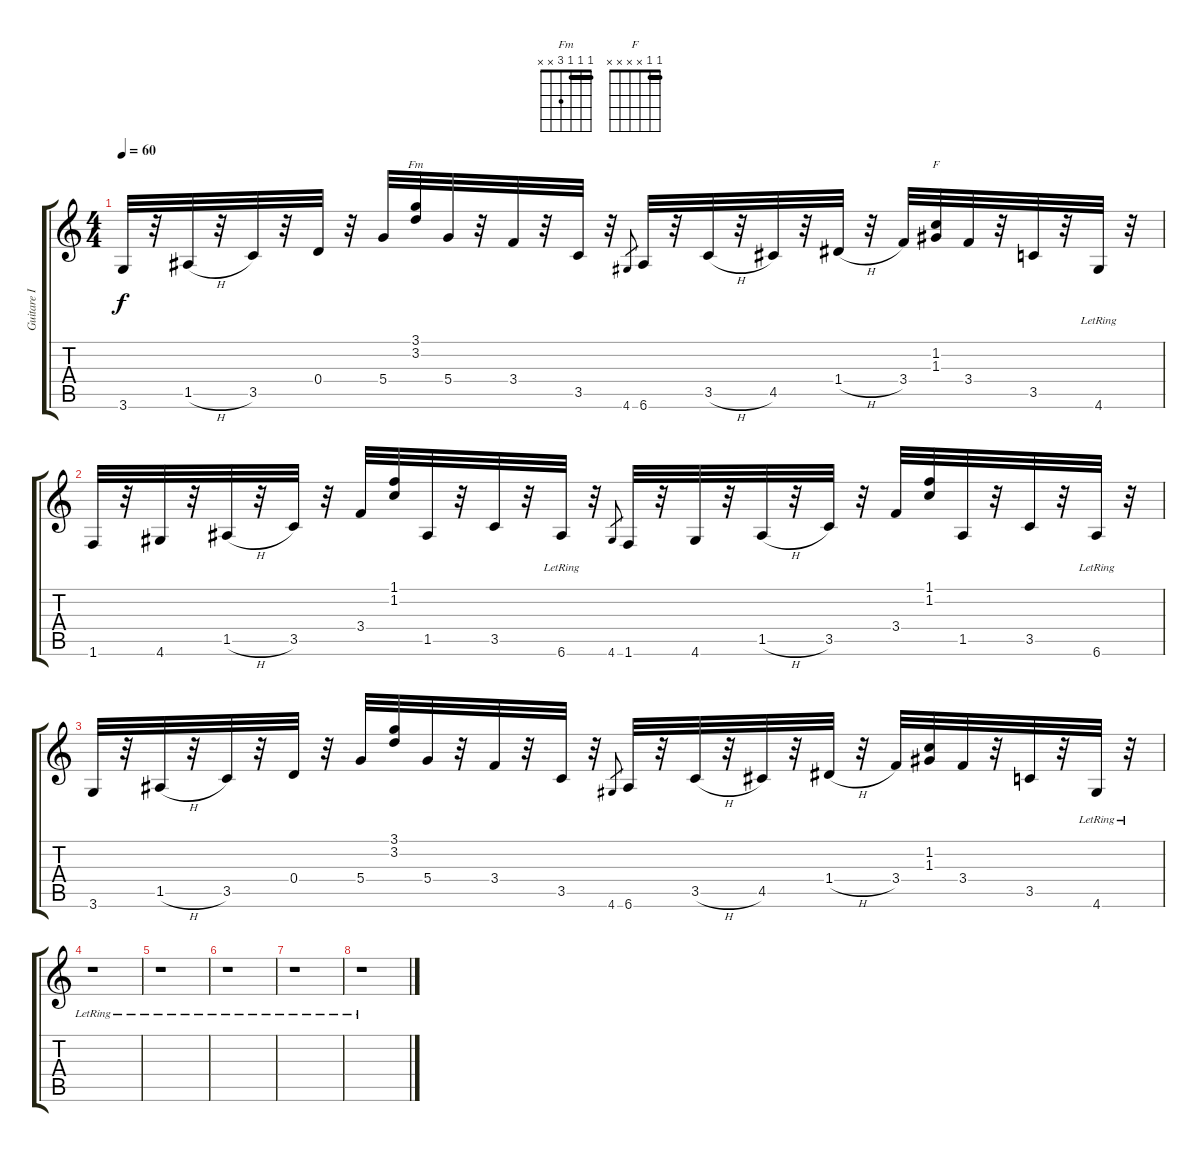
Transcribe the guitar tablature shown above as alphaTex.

\track ("Guitare I" "Guitare I") {instrument overdrivenguitar}
\staff {score tabs}
\tuning (E4 B3 G3 D3 A2 E2) {hide}
\chord ("Fm" 1 1 1 3 x x) {barre 1}
\chord ("F" 1 1 x x x x) {barre 1}
\ts (4 4)
\tempo 60
\clef g2
\ks c
3.6.32{dy f} r.32 1.5{h}.32 r.32 3.5.32 r.32 0.4.32 r.32 5.4.32 (3.1 3.2).32{ch "Fm"} 5.4.32 r.32 3.4.32 r.32 3.5.32 r.32 4.6.8{gr} 6.6.32 r.32 3.5{h}.32 r.32 4.5.32 r.32 1.4{h}.32 r.32 3.4.32 (1.2 1.3).32{ch "F"} 3.4.32 r.32 3.5.32 r.32 4.6{lr}.32 r.32 |
1.6.32 r.32 4.6.32 r.32 1.5{h}.32 r.32 3.5.32 r.32 3.4.32 (1.1 1.2).32 1.5.32 r.32 3.5.32 r.32 6.6{lr}.32 r.32 4.6.8{gr} 1.6.32 r.32 4.6.32 r.32 1.5{h}.32 r.32 3.5.32 r.32 3.4.32 (1.1 1.2).32 1.5.32 r.32 3.5.32 r.32 6.6{lr}.32 r.32 |
3.6.32 r.32 1.5{h}.32 r.32 3.5.32 r.32 0.4.32 r.32 5.4.32 (3.1 3.2).32 5.4.32 r.32 3.4.32 r.32 3.5.32 r.32 4.6.8{gr} 6.6.32 r.32 3.5{h}.32 r.32 4.5.32 r.32 1.4{h}.32 r.32 3.4.32 (1.2 1.3).32 3.4.32 r.32 3.5.32 r.32 4.6{lr}.32 r.32 |
r.1 |
r.1 |
r.1 |
r.1 |
r.1
